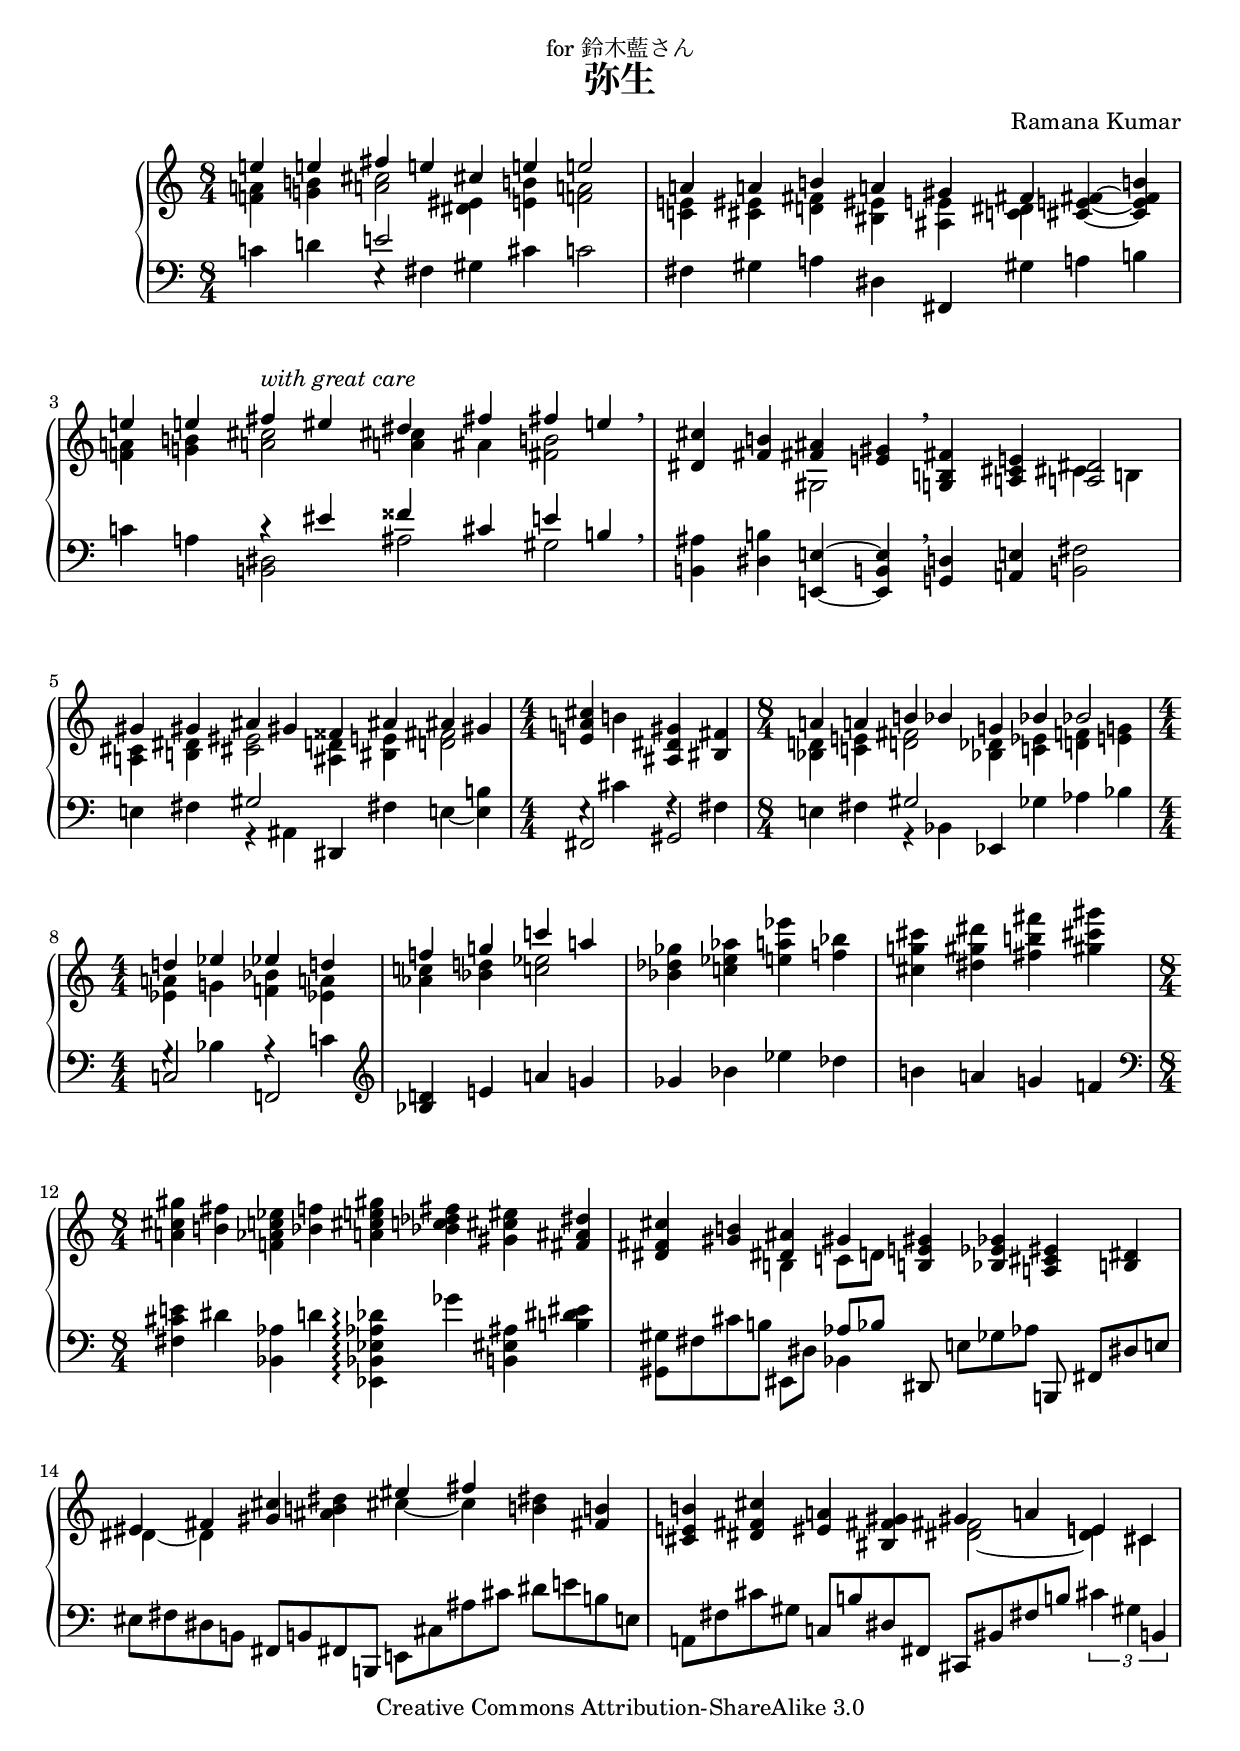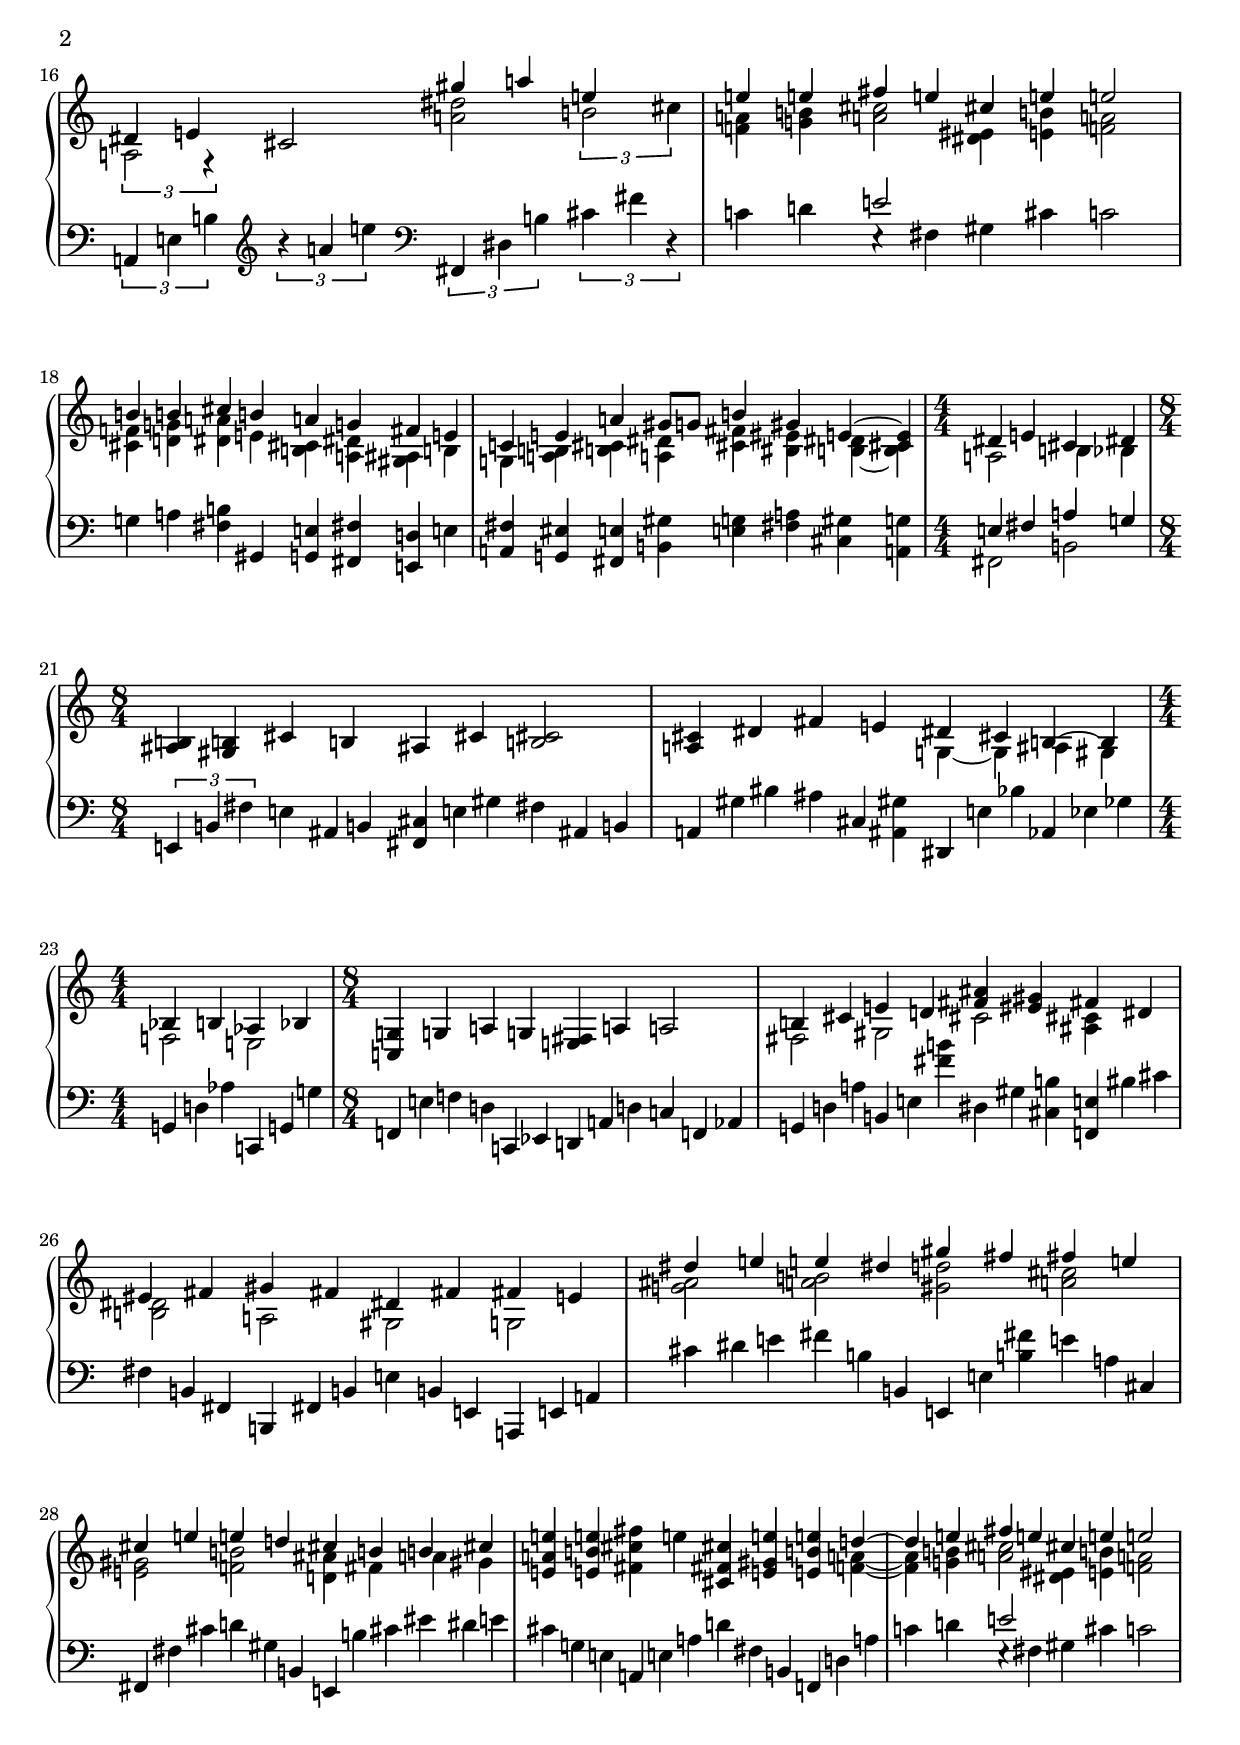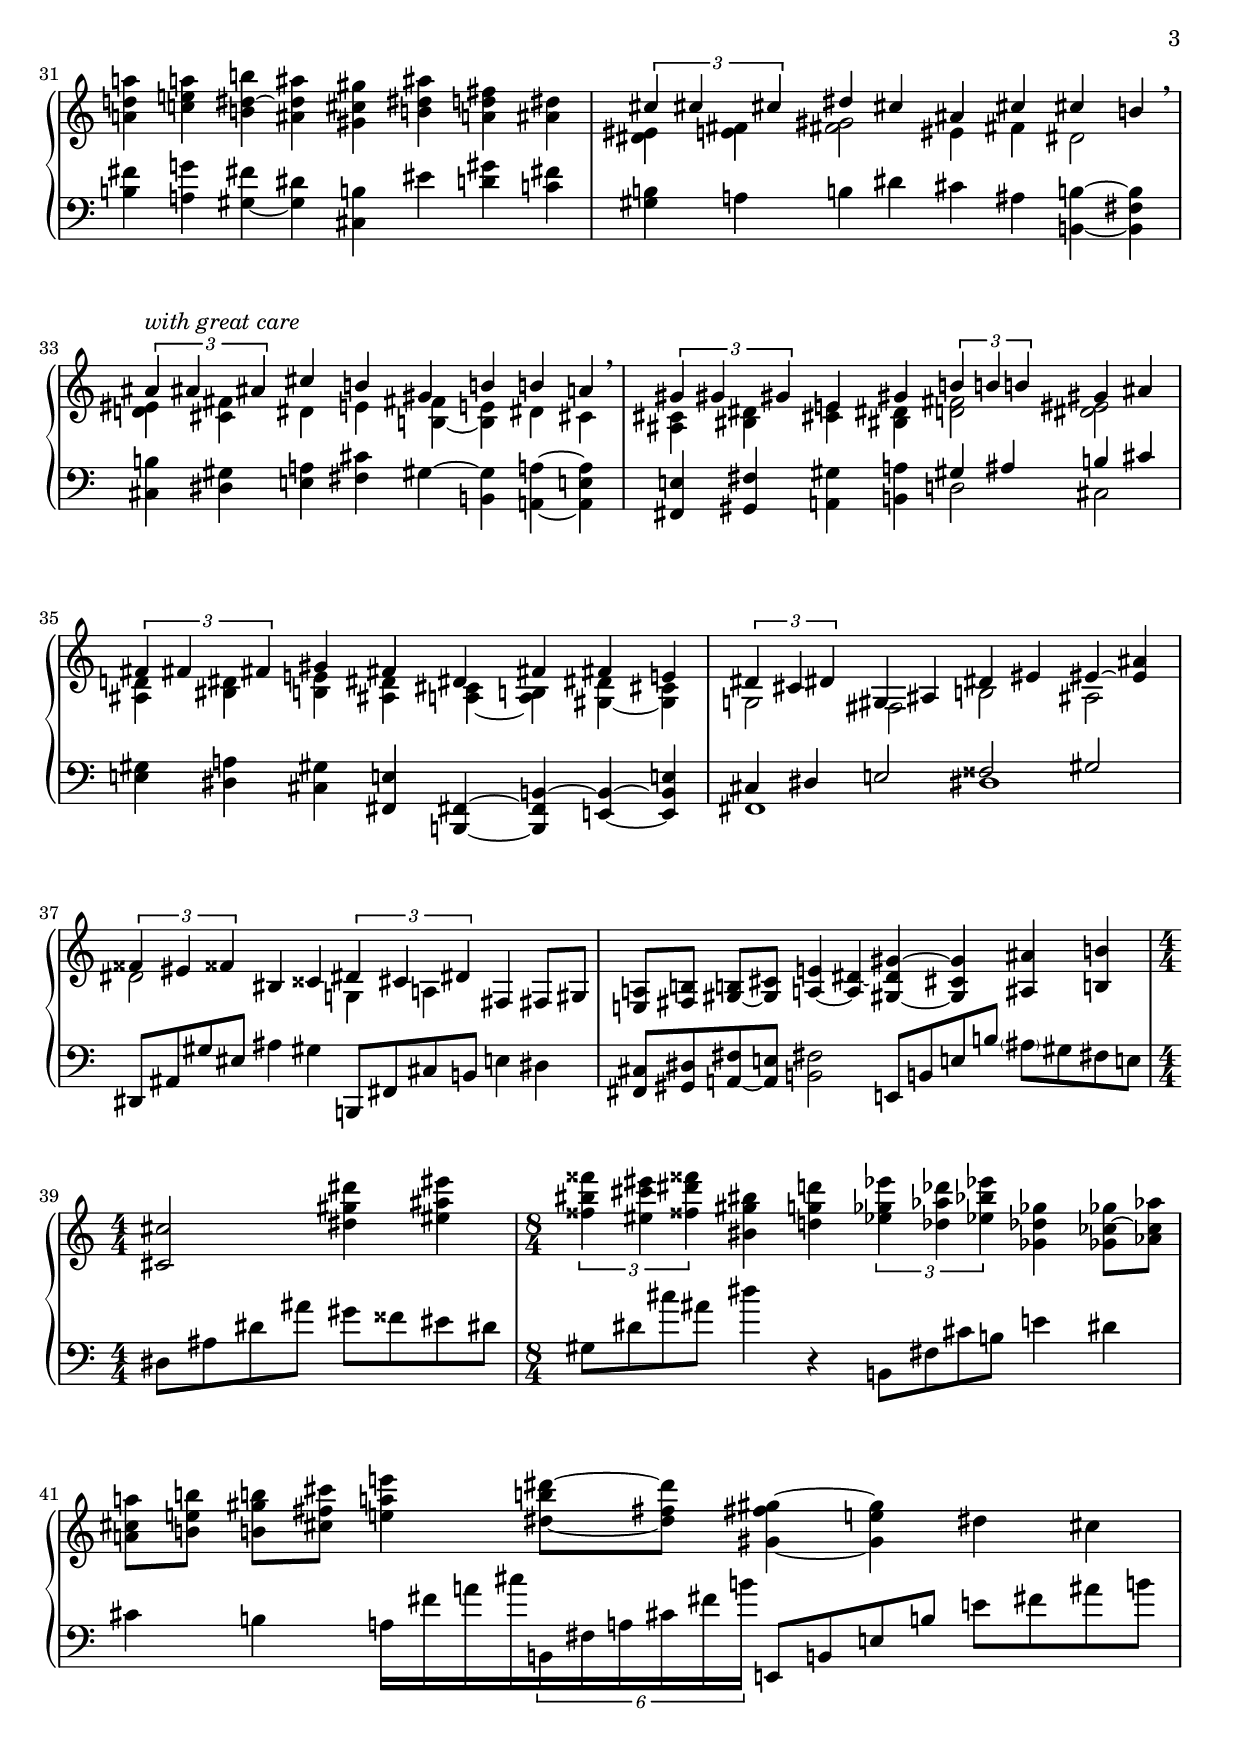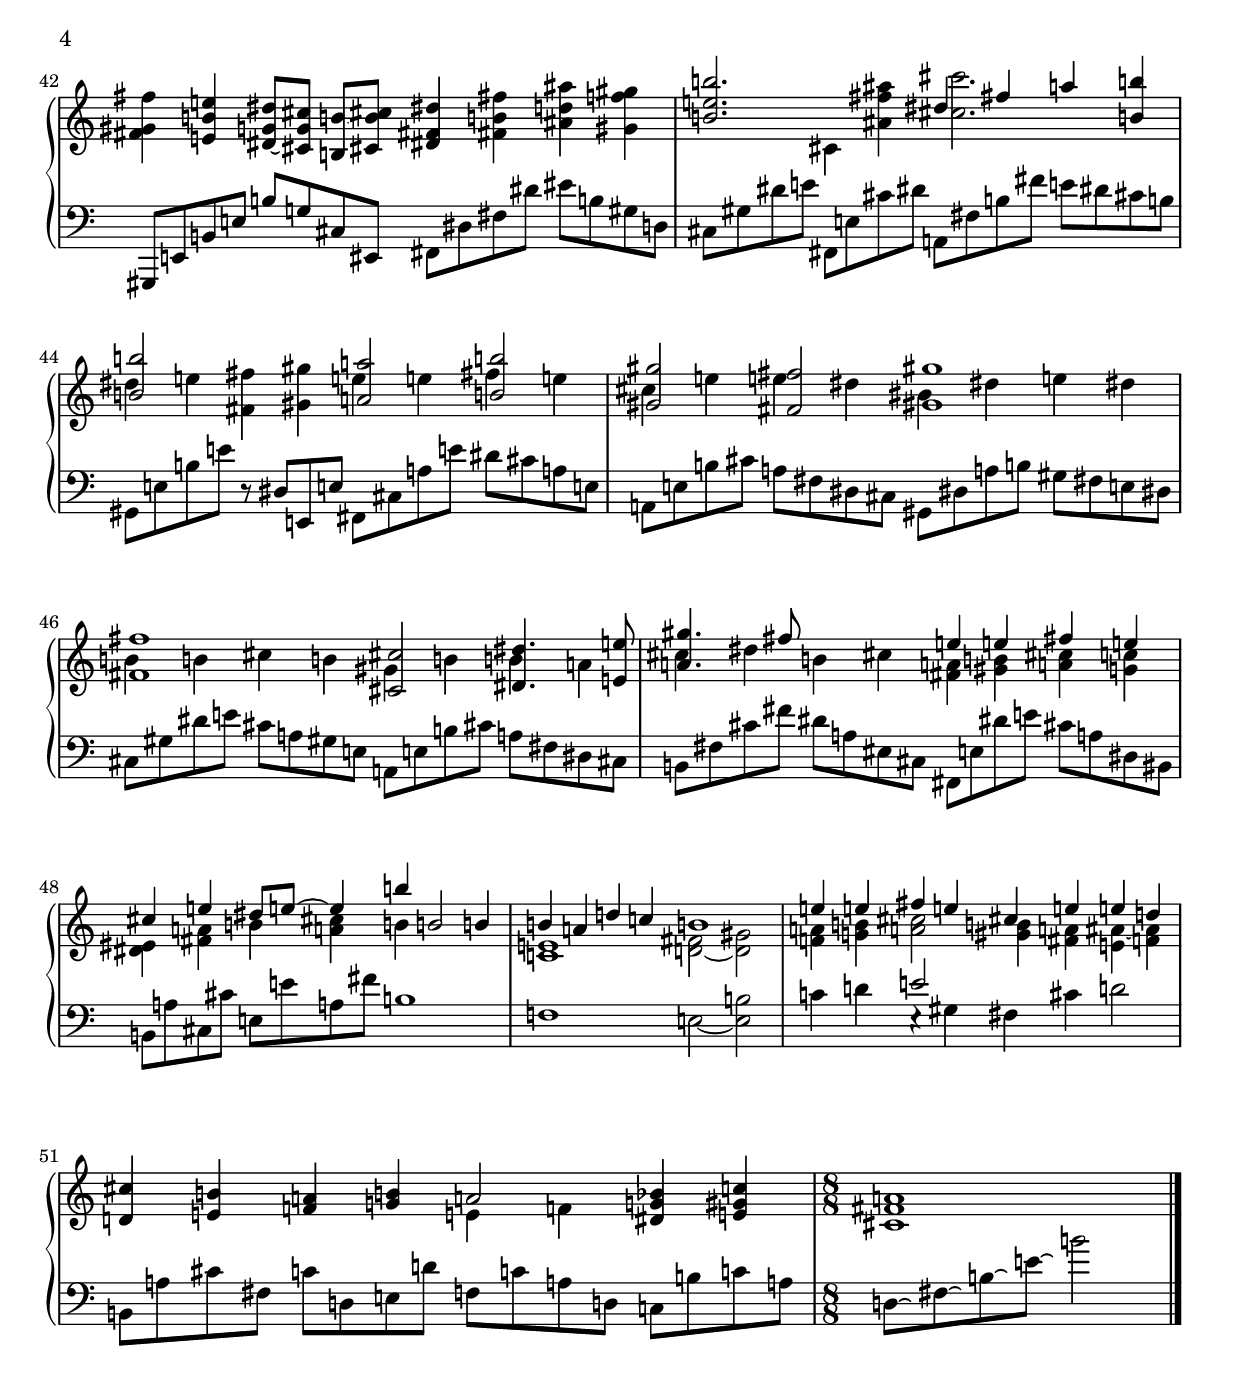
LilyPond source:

\version "2.16.0"

\header {
  title = "弥生"
  composer = "Ramana Kumar"
  date = "2012"
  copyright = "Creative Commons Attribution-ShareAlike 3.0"
  dedication = "for 鈴木藍さん"
}

#(ly:set-option 'point-and-click #f)

\score {
  \new PianoStaff <<
    \new Staff {
      \accidentalStyle #'PianoStaff "dodecaphonic"
      \override PianoStaff.TimeSignature #'style = #'numbered
      \clef treble

      \time 8/4
      << { e''4 e'' fis'' e'' cis'' e'' e''2 }
      \\ { <f' a'>4 <g' b'> <a' cis''>2 <dis' eis'>4 <e' b'> <f' a'>2 } >>
      |

      << { a'4 a' b' a' gis' fis' }
      \\ { <c' e'>4 <cis' eis'> <d' fis'> <bis eis'> <ais e'> <c' dis'> } >>
      <cis' e' fis'>4 ~ <cis' e' fis' b'>
      |

      << {
        e''4 e'' fis'' -\markup{\italic "with great care"} eis''
        dis'' fis'' fis'' e''
      } \\ {
        <f' a'>4 <g' b'> <a' cis''>2 <a' cis''>4 ais' <fis' b'>2
      } >> \breathe
      |

      <dis' cis''>4 <fis' b'>
      << { <fis' ais'>4 <e' gis'> } \\ gis2 >> \breathe
      <g b fis'>4 <a cis' e'> << <a dis'>2 \\ { cis'4 b } >>
      |

      << { gis'4 gis' ais' gis' fisis' ais' ais' gis' }
      \\ { <a cis'>4 <b dis'> <cis' eis'>2 <ais d'>4 <bis e'> <d' fis'>2 } >>
      |

      \time 4/4
      <e' a' cis''>4 b' <ais dis' gis'> <bis fis'>
      |

      \time 8/4
      << { a'4 a' b' bes' g' bes' bes'2 }
      \\ {
        <bes d'>4 <c' e'> <d' fis'>2
        <bes des'>4 <c' ees'> <d' f'> <e' g'>
      } >>
      |

      \time 4/4
      << { d''4 ees'' ees'' d'' }
      \\ { <ees' a'>4 g' <f' bes'> <ees' a'> } >>
      |

      << { f''4 g'' c''' a'' }
      \\ { <aes' c''>4 <bes' d''> <c'' ees''>2 } >>
      |

      <bes' des'' ges''>4 <c'' ees'' aes''> <e'' a'' ees'''> <f'' bes''>
      |

      <cis'' g'' cis'''> <dis'' gis'' dis'''>
      <fis'' b'' fis'''> <gis'' cis''' gis'''>
      |

      \time 8/4
      <a' cis'' gis''> <b' fis''> <f' aes' c'' ees''> <bes' f''>
      <a' cis'' e'' gis''> <bes' c'' des'' fis''>
      <gis' cis'' eis''> <fis' ais' dis''>
      |

      <dis' fis' cis''> <gis' b'> << { <dis' ais'> gis' } \\ { b c'8 d' } >>
      <b e' gis'>4 <bes ees' ges'> <a cis' eis'> <b dis'>
      |

      << { eis' fis' } \\ { dis' ~ dis' } >> <gis' cis''>
      <ais' b' dis''>
      << { eis'' fis'' } \\ { cis'' ~ cis'' } >>
      <b' dis''> <fis' b'>
      |

      <cis' e' b'> <dis' fis' cis''> <eis' a'> <bis fis' gis'>
      << { gis' a' e' cis' } \\ { <dis' fis'>2 ~ <dis' e'>4 cis' } >>
      |

      << { dis'4 e' cis'2 } \\ { \times 2/3 { a2 r4 } } >>
      << { gis'' a'' e'' } \\ { <a' dis''>2 \times 2/3 { b'2 cis''4 } } >>
      |

      << { e''4 e'' fis'' e'' cis'' e'' e''2 }
      \\ { <f' a'>4 <g' b'> <a' cis''>2 <dis' eis'>4 <e' b'> <f' a'>2 } >>
      |

      << { b'4 b' cis'' b' a' g' fis' e' }
      \\ {
        <cis' f'> <d' g'> <dis' a'> e'
        <b cis'> <a dis'> <gis ais> b
      } >>
      |

      << { c' e' a' gis'8 g' b'4 gis' e' ~ <cis' e'> }
      \\ {
        g <a b> <b cis'> <a dis'>
        <cis' fis'> <bis eis'> <b dis'> ~ <b cis'>
      } >>
      |

      \time 4/4
      << { dis'4 e' cis' dis' }
      \\ { a2 b4 bes } >>
      |

      \time 8/4
      <ais b>4 <gis b> cis' b ais cis' <b cis'>2
      |

      <a cis'>4 dis' fis' e'
      << { dis' cis' b ~ b }
      \\ { g4 ~ g ais gis } >>
      |

      \time 4/4
      << { bes b aes bes }
      \\ { f2 e } >>
      |

      \time 8/4
      <c g>4 g a g <e fis> a a2
      |

      << { b4 cis' e' d' <fis' ais'> <eis' gis'> fis' dis' }
      \\ { fis2 gis cis' <ais cis'>4 s } >>
      |

      << { eis'4 fis' gis' fis' dis' fis' fis' e' }
      \\ { <b dis'>2 a gis g } >>
      |

      << { dis''4 e'' e'' dis'' gis'' fis'' fis'' e'' }
      \\ { <g' ais'>2 <a' b'> <gis' d''> <a' cis''> } >>
      |

      << { cis''4 e'' e'' d'' cis'' b' b' cis'' }
      \\ { <e' gis'>2 <f' b'> <ais' d'>4 fis' a' gis' } >>
      |

      <e' a' e''>4 <e' b' e''> <fis' cis'' fis''> e''
      <cis' fis' cis''> <e' gis' e''> <e' b' e''>
      << { d'' ~ } \\ { <f' a'> ~ } >>
      |

      << { d''4 e'' fis'' e'' cis'' e'' e''2 }
      \\ { <f' a'>4 <g' b'> <a' cis''>2 <dis' eis'>4 <e' b'> <f' a'>2 } >>
      |

      <a' d'' a''>4 <c'' e'' a''> <b' dis'' b''> ~ <ais' dis'' ais''>
      <gis' cis'' gis''> <b' dis'' ais''> <a' d'' fis''> <ais' dis''> % <b' dis''>
      |

      << { \times 2/3 { cis''4 cis'' cis'' } dis'' cis'' ais' cis'' cis'' b' }
      \\ { <dis' eis'> <e' fis'> <fis' gis'>2 eis'4 fis' dis'2 } >> \breathe
      |

      << { \times 2/3 { ais'4 -\markup{\italic "with great care"} ais' ais' } cis'' b' gis' b' b' a' }
      \\ { <d' eis'> <cis' fis'> dis' e' <b fis'> ~ <b e'> dis' cis' } >> \breathe
      |

      << {
        \times 2/3 { gis'4 gis' gis' } e' gis'
        \times 2/3 { b' b' b' } gis' ais'
      } \\ {
        <ais cis'>4 <bis dis'> <cis' e'> <bis dis'>
        <d' fis'>2 <dis' eis'>
      } >>
      |

      << { \times 2/3 { fis'4 fis' fis' } gis' fis' dis' fis' fis' e' }
      \\ {
        <ais d'>4 <bis dis'> <b e'> <ais dis'>
        <a cis'> ~ <a b> <gis dis'> ~ <gis cis'>
      } >>
      |

      << { \times 2/3 { dis'4 cis' dis' } gis ais dis' eis' eis' ~ <eis' ais'> }
        \\ { g2 fis b ais } >>
      |

      << { \times 2/3 { fisis'4 eis' fisis' } } \\ dis'2 >> bis4 cisis'
      << { \times 2/3 { dis'4 cis' dis' } } \\ { g4 a } >> fis4 fis8 gis
      |

      <e a>8 <fis b> <gis b> ~ <gis cis'> <a e'>4 ~ <a dis'> ~
      <gis dis' gis'> ~ <gis cis' gis'> <ais ais'> <b b'>
      |

      \time 4/4
      <cis' cis''>2 <dis'' gis'' dis'''>4 <eis'' ais'' eis'''>
      |

      \time 8/4
      \times 2/3 { <fisis'' bis'' fisis'''> <eis'' cis''' eis'''> <fisis'' dis''' fisis'''> }
      <bis' gis'' bis''> <d'' g'' d'''>
      \times 2/3 { <ees'' ges'' ees'''> <des'' aes'' des'''> <ees'' bes'' ees'''> }
      <ges' des'' ges''> <ges' ces'' ges''>8 ~ <aes' ces'' aes''>
      |

      <a' cis'' a''> <b' e'' b''> <b' gis'' b''> <cis'' fis'' cis'''>
      <e'' a'' e'''>4 <dis'' b'' dis'''>8 ~ <dis'' fis'' dis'''>
      <gis' fis'' gis''>4 ~ <gis' e'' gis''> dis'' cis''
      |

      <fis' gis' fis''> <e' b' e''>
      <dis' g' dis''>8 ~ <cis' g' cis''> <b b'> ~ <cis' b' cis''>
      <dis' fis' dis''>4 <fis' b' fis''> <ais' d'' ais''> <gis' f'' gis''>
      |

      << { <b' e'' b''>2. } \\ { s2 cis'4 } >> <ais' fis'' ais''>4
      << { dis''4 fis'' a'' <b' b''> } \\ { <cis'' cis'''>2. } >>
      |

      << { <b' b''>2 } \\ { dis''4 e'' <fis' fis''> <gis' gis''> } >>
      << { <a' a''>2 <b' b''> <gis' gis''> <fis' fis''> <gis' gis''>1 }
      \\ { e''4 e'' fis'' e'' cis'' e'' e''  dis'' bis' dis'' e'' dis'' } >>
      |

      << { <fis' fis''>1 <cis' cis''>2 <dis' dis''>4. <e' e''>8 }
      \\ { b'4 b' cis'' b'4 gis' b' b' a' } >>
      |

      << { <a' gis''>4. fis''8 s4 s e'' e'' fis'' e''}
      \\ { cis''4 dis'' b' cis'' <fis' a'> <gis' b'> <a' cis''> <g' c''> } >>
      |

      << { cis''4 e'' dis''8 e'' ~ e''4 b'' b'2 b'4 }
      \\ { <dis' eis'>4  <fis' a'> b' <a' cis''> b'4 s2 } >>
      |

      << { b'4 a' d'' c'' b'1 }
      \\ { <c' e'>1 <d' fis'>2 ~ <d' gis'> } >>
      |

      << { e''4 e'' fis'' e'' cis'' e'' e'' d'' }
      \\ { <f' a'>4 <g' b'> <a' cis''>2 <gis' b'>4 <fis' a'> <e' ais'>4 ~ <f' ais'> } >>
      |

      <d' cis''>4 <e' b'> <f' a'> <g' b'>
      << { a'2 } \\ { e'4 f' } >> <dis' g' bes'>4 <e' gis' c''>
      |

      \time 8/8
      <cis' fis' a'>1
      \bar "|."
    }
    \new Staff {
      \clef bass

      c'4 d' << e'2 \\ { e4\rest fis } >> gis cis' c'2
      |

      fis4 gis a dis fis, gis a b
      |

      c'4 a << { r4 eis' fisis' cis' e' b } \\ { <b, dis>2 ais gis } >> \breathe
      |

      <b, ais>4 <dis b> <e, e> ~ <e, b, e> \breathe <g, d>4 <a, e> <b, fis>2
      |

      e4 fis << gis2 \\ { r4 ais, } >> dis, fis e ~ <e b>
      |

      << { fis,2 gis, } \\ { e4\rest cis' f\rest fis } >>
      |

      e4 fis << gis2 \\ { r4 bes, } >> ees, ges aes bes
      |

      << { c2 f, } \\ { g4\rest bes a\rest c' } >>
      |

      \clef treble
      <bes d'>4 e' a' g'
      |

      ges' bes' ees'' des''
      |

      b' a' g' f'
      |

      \clef bass
      <fis cis' e'>4 dis' <bes, aes> d'
      <ees, bes, ees aes des'>\arpeggio ges' <b, eis ais> <b dis' eis'>
      |

      \set beatStructure = #'(2 2 2 2)
      <gis, gis>8 fis cis' b << { s4 aes8 bes } \\ { eis, dis bes,4 } >>
      dis,8 e [ ges aes ] b,, fis, [ dis e ]
      |

      eis fis dis b, fis, b, fis, b,, e, cis ais cis' dis' e' b e
      |

      a, fis cis' gis c b dis fis,
      cis, bis, fis b
      \set tupletSpannerDuration = #(ly:make-moment 2 4)
      \times 2/3 { cis'4 gis b, }
      |

      \times 2/3 {
        a, e b \clef treble r a' e'' \clef bass fis, dis b cis' fis' r
      }
      |

      c'4 d' << e'2 \\ { e4\rest fis } >> gis cis' c'2
      |

      g4 a <fis b> gis, <g, e> <fis, fis> <e, d> e
      |

      <a, fis> <g, eis> <fis, e> <b, gis> <e g> <fis a> <cis gis> <a, g>
      |

      << { e4 fis a g } \\ { fis,2 b, } >>
      |

      \times 2/3 { e,4 b, fis } e4*2/3 ais, b,
      <fis, cis> e gis fis ais, b,
      |

      a, gis bis ais cis <ais, gis> dis, e bes aes, ees ges
      |

      g, d aes c, g, g
      |

      f, e f d c, ees, d, a, d c f, aes,
      |

      g, d a b, e <fis' b'> dis gis <cis b> <f, e> bis cis'
      |

      fis b, fis, b,, fis, b, e b, e, a,, e, a,
      |

      cis' dis' e' fis' b b, e, e <b fis'> e' a cis
      |

      fis, fis cis' d' gis b, e, b cis' eis' dis' e'
      |

      cis' g e a, e a d' fis b, f, d a
      |

      c'4 d' << e'2 \\ { e4\rest fis } >> gis cis' c'2
      |

      <b fis'>4 <a g'> <gis fis'> ~ <gis dis'>
      <cis b> eis' <d' gis'> <c' fis'> % <dis' fis'>
      |

      <gis b> % gis
      a b dis' cis' ais <b, b> ~ <b, fis b>
      |

      <cis b> <dis gis> <e a> <fis cis'> gis ~ <b, gis> <a, a> ~ <a, e a>
      |

      <fis, e> <gis, fis> <a, gis> <b, a>
      << { gis4 ais b cis' } \\ { d2 cis } >>
      |

      <e gis>4 <dis a> <cis gis> <fis, e>
      <b,, fis,> ~ <b,, fis, b,> ~ <e, b,> ~ <e, b, e>
      |

      << { cis4 dis e2 fisis gis } \\ { fis,1 dis } >>
      |

      dis,8 ais, gis eis ais4 gis b,,8 fis, cis b, e4 dis
      |

      <fis, cis>8 <gis, dis> <a, fis> ~ <a, e> <b, fis>2
      e,8 b, e b \parenthesize ais gis fis e
      |

      dis ais dis' ais' gis' fisis' eis' dis'
      |

      gis dis' cis'' ais' dis''4 r b,8 fis cis' b e'4 dis'
      |

      cis' b a16 fis' a' cis'' \times 4/6 { b, fis a cis' fis' b' }
      e,8 b, e b e' fis' ais' b'
      |

      gis,,8 e, b, e b g cis eis, fis, dis fis dis' eis' b gis d
      |

      cis gis dis' e' fis, e cis' dis' a, fis b fis' e' dis' cis' b
      |

      gis, e b e' r dis e, e fis, cis a e' dis' cis' a e
      |

      a, e b cis' a fis dis cis gis, dis a b gis fis e dis
      |

      cis gis dis' e' cis' a gis e a, e b cis' a fis dis cis
      |

      b, fis cis' fis' dis' a eis cis fis, e dis' e' cis' a dis bis,
      |

      b, a cis cis' e e' a fis' b1
      |

      f1 e2 ~ <e b>
      |

      c'4 d' << e'2 \\ { e4\rest gis } >> fis cis' d'2
      |

      b,8 a cis' fis c' d e d' f c' a d c b c' a
      |

      \set beatStructure = #'(4 4)
      d\laissezVibrer fis\laissezVibrer b\laissezVibrer e'\laissezVibrer b'2
      \bar "|."
    }
  >>
}
